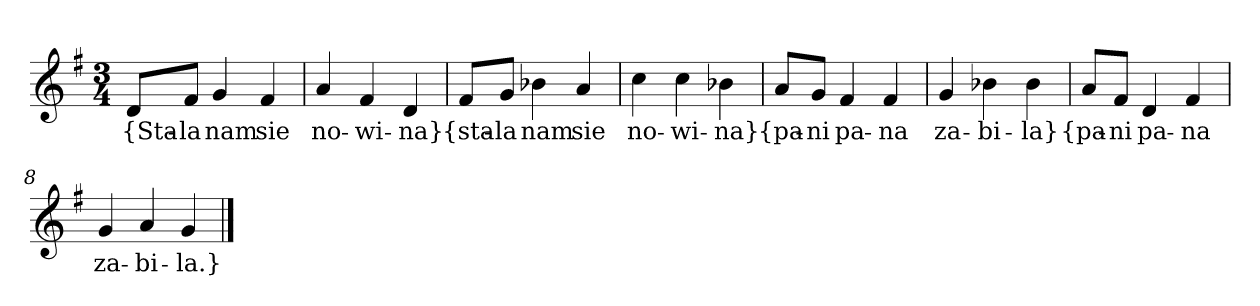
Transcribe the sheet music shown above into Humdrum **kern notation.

**kern	**text
*part1	*part1
*staff1	*staff1
*clefG2	*
*k[f#]	*
*M3/4	*
=	=
8d/L	{Sta-
8f#/J	-la
4g	nam
4f#	sie
=2	=2
4a	no-
4f#	-wi-
4d	-na}
=3y	=3y
8f#/L	{sta-
8g/J	-la
4b-X	nam
4a	sie
=4	=4
4cc	no-
4cc	-wi-
4b-X	-na}
=5y	=5y
8a/L	{pa-
8g/J	-ni
4f#	pa-
4f#	-na
=6	=6
4g	za-
4b-X	-bi-
4b-	-la}
=7y	=7y
8a/L	{pa-
8f#/J	-ni
4d	pa-
4f#	-na
=8	=8
4g	za-
4a	-bi-
4g	-la.}
==	==
*-	*-
